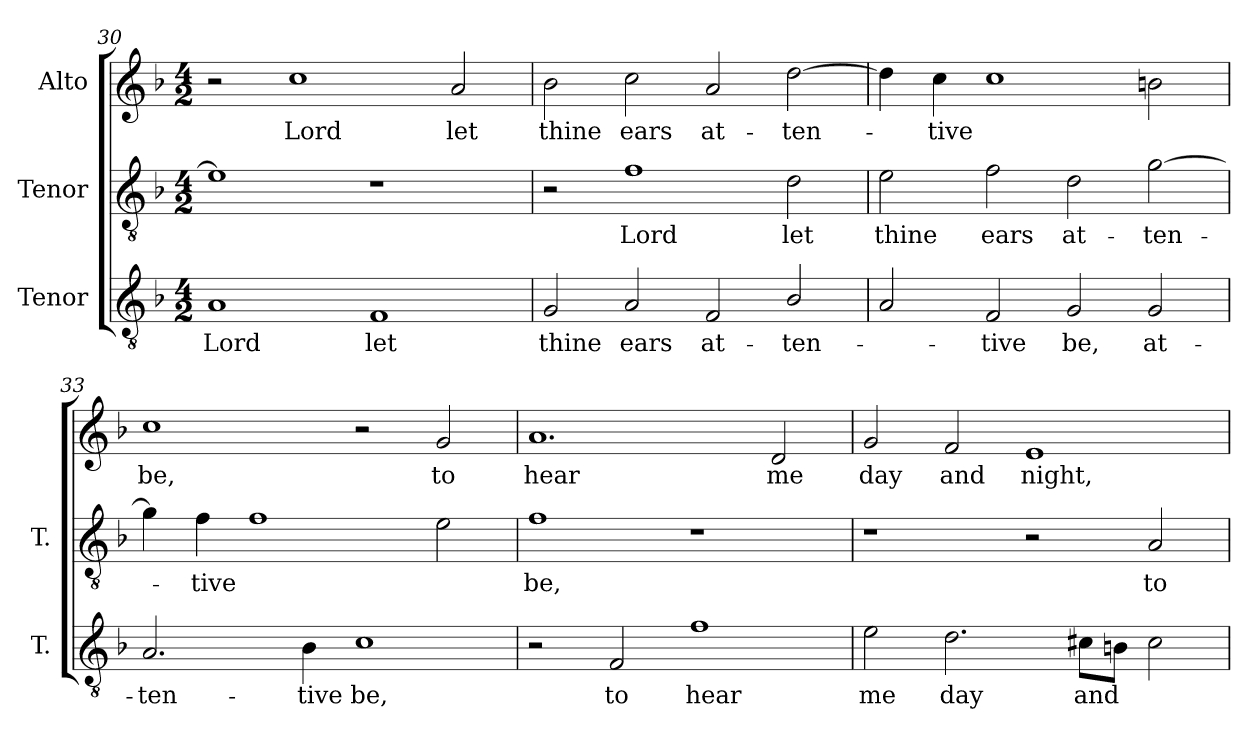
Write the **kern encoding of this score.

**kern	**text	**kern	**text	**kern	**text
*part3	*part3	*part2	*part2	*part1	*part1
*staff3	*staff3	*staff2	*staff2	*staff1	*staff1
*I"Tenor	*	*I"Tenor	*	*I"Alto	*
*I'T.	*	*I'T.	*	*	*
*clefGv2	*	*clefGv2	*	*clefG2	*
*ITrd7c12	*	*ITrd7c12	*	*	*
*k[b-]	*	*k[b-]	*	*k[b-]	*
*F:	*	*F:	*	*F:	*
*M4/2	*	*M4/2	*	*M4/2	*
=30	=30	=30	=30	=30	=30
!	!LO:LY:b:color=#000000	!	!	!	!
1AAi	Lord	1Ei]	.	2r	.
!	!	!	!	!	!LO:LY:b:color=#000000
.	.	.	.	1cci	Lord
!	!LO:LY:b:color=#000000	!	!	!	!
1FFi	let	1r	.	.	.
!	!	!	!	!	!LO:LY:b:color=#000000
.	.	.	.	2ai/	let
!!LO:LB:g=z
=31	=31	=31	=31	=31	=31
!	!LO:LY:b:color=#000000	!	!	!	!
!	!	!	!	!	!LO:LY:b:color=#000000
2GGi/	thine	2r	.	2b-i\	thine
!	!LO:LY:b:color=#000000	!	!	!	!
!	!	!	!LO:LY:b:color=#000000	!	!
!	!	!	!	!	!LO:LY:b:color=#000000
2AAi/	ears	1Fi	Lord	2cci\	ears
!	!LO:LY:b:color=#000000	!	!	!	!
!	!	!	!	!	!LO:LY:b:color=#000000
2FFi/	at-	.	.	2ai/	at-
!	!LO:LY:b:color=#000000	!	!	!	!
!	!	!	!LO:LY:b:color=#000000	!	!
!	!	!	!	!	!LO:LY:b:color=#000000
2BB-i/	-ten-	2Di\	let	[2ddi\	-ten-
=32	=32	=32	=32	=32	=32
!	!	!	!LO:LY:b:color=#000000	!	!
2AAi/	.	2Ei\	thine	4ddi\]	.
!	!	!	!	!	!LO:LY:b:color=#000000
.	.	.	.	4cci\	-tive
!	!LO:LY:b:color=#000000	!	!	!	!
!	!	!	!LO:LY:b:color=#000000	!	!
2FFi/	-tive	2Fi\	ears	1cci	.
!	!LO:LY:b:color=#000000	!	!	!	!
!	!	!	!LO:LY:b:color=#000000	!	!
2GGi/	be,	2Di\	at-	.	.
!	!LO:LY:b:color=#000000	!	!	!	!
!	!	!	!LO:LY:b:color=#000000	!	!
2GGi/	at-	[2Gi\	-ten-	2bni\	.
=33	=33	=33	=33	=33	=33
!	!LO:LY:b:color=#000000	!	!	!	!
!	!	!	!	!	!LO:LY:b:color=#000000
2.AAi/	-ten-	4Gi\]	.	1cci	be,
!	!	!	!LO:LY:b:color=#000000	!	!
.	.	4Fi\	-tive	.	.
.	.	1Fi	.	.	.
!	!LO:LY:b:color=#000000	!	!	!	!
4BB-i\	-tive	.	.	.	.
!	!LO:LY:b:color=#000000	!	!	!	!
1Ci	be,	.	.	2r	.
!	!	!	!	!	!LO:LY:b:color=#000000
.	.	2Ei\	.	2gi/	to
=34	=34	=34	=34	=34	=34
!	!	!	!LO:LY:b:color=#000000	!	!
!	!	!	!	!	!LO:LY:b:color=#000000
2r	.	1Fi	be,	1.ai	hear
!	!LO:LY:b:color=#000000	!	!	!	!
2FFi/	to	.	.	.	.
!	!LO:LY:b:color=#000000	!	!	!	!
1Fi	hear	1r	.	.	.
!	!	!	!	!	!LO:LY:b:color=#000000
.	.	.	.	2di/	me
!!LO:LB:g=z
=35	=35	=35	=35	=35	=35
!	!LO:LY:b:color=#000000	!	!	!	!
!	!	!	!	!	!LO:LY:b:color=#000000
2Ei\	me	1r	.	2gi/	day
!	!LO:LY:b:color=#000000	!	!	!	!
!	!	!	!	!	!LO:LY:b:color=#000000
2.Di\	day	.	.	2fi/	and
!	!	!	!	!	!LO:LY:b:color=#000000
.	.	2r	.	1ei	night,
!	!LO:LY:b:color=#000000	!	!	!	!
8C#Xi\L	and	.	.	.	.
8BBni\J	.	.	.	.	.
!	!	!	!LO:LY:b:color=#000000	!	!
2C#i\	.	2AAi/	to	.	.
=	=	=	=	=	=
*-	*-	*-	*-	*-	*-
